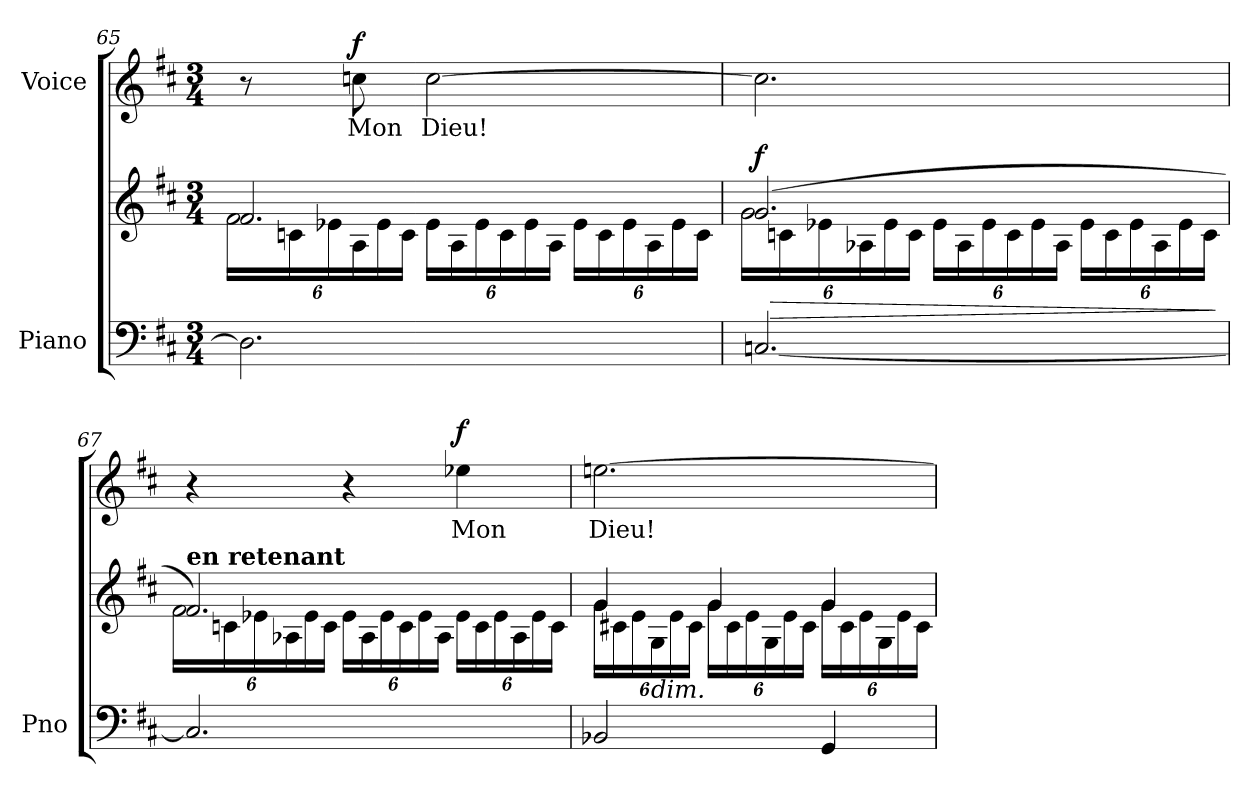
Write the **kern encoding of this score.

**kern	**kern	**dynam	**kern	**text	**dynam
*part2	*part2	*part2	*part1	*part1	*part1
*staff3	*staff2	*staff2/3	*staff1	*staff1	*staff1
*I"Piano	*	*	*I"Voice	*	*
*I'Pno	*	*	*	*	*
*clefF4	*clefG2	*	*clefG2	*	*
*k[f#c#]	*k[f#c#]	*	*k[f#c#]	*	*
*M3/4	*M3/4	*	*M3/4	*	*
*MM115	*MM115	*	*MM115	*	*
=65	=65	=65	=65	=65	=65
*	*^	*	*	*	*
*	*	*Xbrackettup	*	*	*	*
!	!	!LO:N:head=open	!	!	!	!
2.D\]	2.f#/	24f#\LL	.	8r	.	.
.	.	24cn\	.	.	.	.
.	.	24e-X\	.	.	.	.
!	!	!	!	!	!LO:LY:b	!LO:DY:a
.	.	24A\	.	8ccn\	Mon	f
.	.	24e-\	.	.	.	.
.	.	24c\JJ	.	.	.	.
!	!	!	!	!	!LO:LY:b	!
.	.	24e-\LL	.	[2cc\	Dieu!	.
.	.	24A\	.	.	.	.
.	.	24e-\	.	.	.	.
.	.	24c\	.	.	.	.
.	.	24e-\	.	.	.	.
.	.	24A\JJ	.	.	.	.
.	.	24e-\LL	.	.	.	.
.	.	24c\	.	.	.	.
.	.	24e-\	.	.	.	.
.	.	24A\	.	.	.	.
.	.	24e-\	.	.	.	.
.	.	24c\JJ	.	.	.	.
!!LO:LB:g=z
=66	=66	=66	=66	=66	=66	=66
!	!	!LO:N:head=open	!LO:HP:b	!	!	!
!	!	!	!LO:DY:n=1:a	!	!	!
[2.Cn/	(>2.g/	24g\LL	> f	2.ccn\]	.	.
.	.	24cn\	.	.	.	.
.	.	24e-X\	.	.	.	.
.	.	24A-X\	.	.	.	.
.	.	24e-\	.	.	.	.
.	.	24c\JJ	.	.	.	.
.	.	24e-\LL	.	.	.	.
.	.	24A-\	.	.	.	.
.	.	24e-\	.	.	.	.
.	.	24c\	.	.	.	.
.	.	24e-\	.	.	.	.
.	.	24A-\JJ	.	.	.	.
.	.	24e-\LL	.	.	.	.
.	.	24c\	.	.	.	.
.	.	24e-\	.	.	.	.
.	.	24A-\	.	.	.	.
.	.	24e-\	.	.	.	.
.	.	24c\JJ	.	.	.	.
*	*v	*v	*	*	*	*
.	.	]	.	.	.
=67	=67	=67	=67	=67	=67
*	*	*	*MM114	*	*
*	*^	*	*	*	*
!	!LO:TX:a:B:t=en retenant	!	!	!	!	!
!	!	!LO:N:head=open	!	!	!	!
2.C/]	2.f#/)	24f#\LL	.	4r	.	.
.	.	24cn\	.	.	.	.
.	.	24e-X\	.	.	.	.
.	.	24A-X\	.	.	.	.
.	.	24e-\	.	.	.	.
.	.	24c\JJ	.	.	.	.
*	*	*	*	*MM112	*	*
.	.	24e-\LL	.	4r	.	.
.	.	24A-\	.	.	.	.
.	.	24e-\	.	.	.	.
.	.	24c\	.	.	.	.
.	.	24e-\	.	.	.	.
.	.	24A-\JJ	.	.	.	.
*	*	*	*	*MM110	*	*
!	!	!	!	!	!LO:LY:b	!LO:DY:a
.	.	24e-\LL	.	4ee-X\	Mon	f
.	.	24c\	.	.	.	.
.	.	24e-\	.	.	.	.
.	.	24A-\	.	.	.	.
.	.	24e-\	.	.	.	.
.	.	24c\JJ	.	.	.	.
!!LO:PB:g=z
=68	=68	=68	=68	=68	=68	=68
*	*	*	*	*MM106	*	*
!	!	!	!	!	!LO:LY:b	!
*	*	*	*	*^	*	*
*	*	*	*	*	*^	*	*
2BB-X/	4g/	24g\LL	.	[2.een\	4ryy	2ryy	Dieu!	.
.	.	24c#X\	.	.	.	.	.	.
.	.	24e\	.	.	.	.	.	.
!	!	!LO:TX:b:i:t=dim.	!	!	!	!	!	!
.	.	24G\	.	.	.	.	.	.
.	.	24e\	.	.	.	.	.	.
.	.	24c#\JJ	.	.	.	.	.	.
*	*	*	*	*MM102	*	*	*	*
.	4g/	24g\LL	.	.	2ryy	.	.	.
.	.	24c#\	.	.	.	.	.	.
.	.	24e\	.	.	.	.	.	.
.	.	24G\	.	.	.	.	.	.
.	.	24e\	.	.	.	.	.	.
.	.	24c#\JJ	.	.	.	.	.	.
*	*	*	*	*MM98	*	*	*	*
4GG/	4g/	24g\LL	.	.	.	4ryy	.	.
.	.	24c#\	.	.	.	.	.	.
.	.	24e\	.	.	.	.	.	.
.	.	24G\	.	.	.	.	.	.
.	.	24e\	.	.	.	.	.	.
.	.	24c#\JJ	.	.	.	.	.	.
*	*v	*v	*	*	*	*	*	*
*	*	*	*v	*v	*v	*	*
=	=	=	=	=	=
*-	*-	*-	*-	*-	*-
